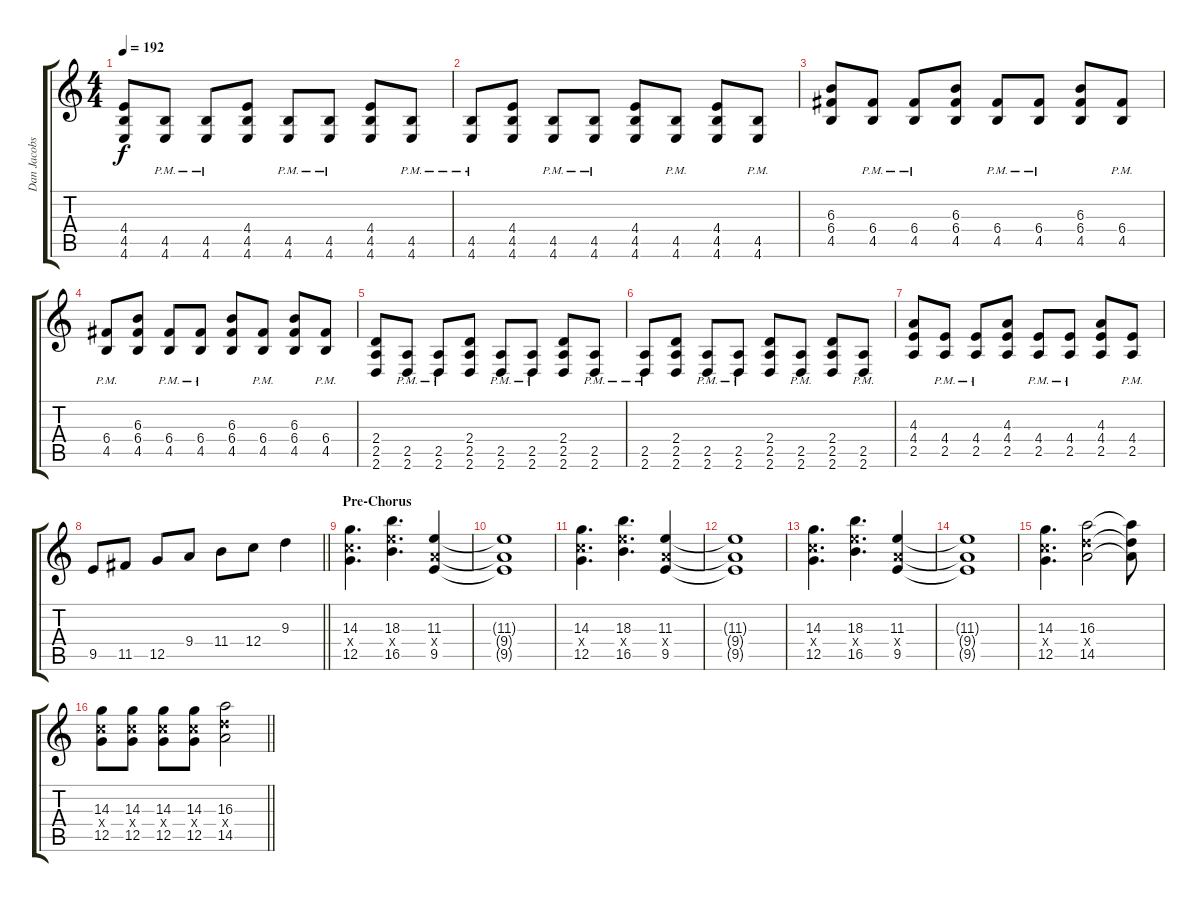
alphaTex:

\track ("Dan Jacobs" "Dan Jacobs") {instrument distortionguitar}
\staff {score tabs}
\tuning (D4 A3 F3 C3 G2 C2) {hide}
\ts (4 4)
\tempo 192
\clef g2
\ks aminor
(4.4 4.5 4.6).8{dy f volume 16} (4.5{pm} 4.6{pm}).8 (4.5{pm} 4.6{pm}).8 (4.4 4.5 4.6).8 (4.5{pm} 4.6{pm}).8 (4.5{pm} 4.6{pm}).8 (4.4 4.5 4.6).8 (4.5{pm} 4.6{pm}).8 |
(4.5{pm} 4.6{pm}).8 (4.4 4.5 4.6).8 (4.5{pm} 4.6{pm}).8 (4.5{pm} 4.6{pm}).8 (4.4 4.5 4.6).8 (4.5{pm} 4.6{pm}).8 (4.4 4.5 4.6).8 (4.5{pm} 4.6{pm}).8 |
(6.3 6.4 4.5).8 (6.4{pm} 4.5{pm}).8 (6.4{pm} 4.5{pm}).8 (6.3 6.4 4.5).8 (6.4{pm} 4.5{pm}).8 (6.4{pm} 4.5{pm}).8 (6.3 6.4 4.5).8 (6.4{pm} 4.5{pm}).8 |
(6.4{pm} 4.5{pm}).8 (6.3 6.4 4.5).8 (6.4{pm} 4.5{pm}).8 (6.4{pm} 4.5{pm}).8 (6.3 6.4 4.5).8 (6.4{pm} 4.5{pm}).8 (6.3 6.4 4.5).8 (6.4{pm} 4.5{pm}).8 |
(2.4 2.5 2.6).8 (2.5{pm} 2.6{pm}).8 (2.5{pm} 2.6{pm}).8 (2.4 2.5 2.6).8 (2.5{pm} 2.6{pm}).8 (2.5{pm} 2.6{pm}).8 (2.4 2.5 2.6).8 (2.5{pm} 2.6{pm}).8 |
(2.5{pm} 2.6{pm}).8 (2.4 2.5 2.6).8 (2.5{pm} 2.6{pm}).8 (2.5{pm} 2.6{pm}).8 (2.4 2.5 2.6).8 (2.5{pm} 2.6{pm}).8 (2.4 2.5 2.6).8 (2.5{pm} 2.6{pm}).8 |
(4.3 4.4 2.5).8 (4.4{pm} 2.5{pm}).8 (4.4{pm} 2.5{pm}).8 (4.3 4.4 2.5).8 (4.4{pm} 2.5{pm}).8 (4.4{pm} 2.5{pm}).8 (4.3 4.4 2.5).8 (4.4{pm} 2.5{pm}).8 |
\barLineRight lightlight
9.5.8 11.5.8 12.5.8 9.4.8 11.4.8 12.4.8 9.3.4 |
\section ("" "Pre-Chorus")
(14.3 12.4{x} 12.5).4{d} (18.3 16.4{x} 16.5).4{d} (11.3 9.4{x} 9.5).4 |
(11.3{t} 9.4{t} 9.5{t}).1 |
(14.3 12.4{x} 12.5).4{d} (18.3 16.4{x} 16.5).4{d} (11.3 9.4{x} 9.5).4 |
(11.3{t} 9.4{t} 9.5{t}).1 |
(14.3 12.4{x} 12.5).4{d} (18.3 16.4{x} 16.5).4{d} (11.3 9.4{x} 9.5).4 |
(11.3{t} 9.4{t} 9.5{t}).1 |
(14.3 12.4{x} 12.5).4{d} (16.3 14.4{x} 14.5).2 (16.3{t} 14.4{t} 14.5{t}).8 |
\barLineRight lightlight
(14.3 12.4{x} 12.5).8 (14.3 12.4{x} 12.5).8 (14.3 12.4{x} 12.5).8 (14.3 12.4{x} 12.5).8 (16.3 14.4{x} 14.5).2
